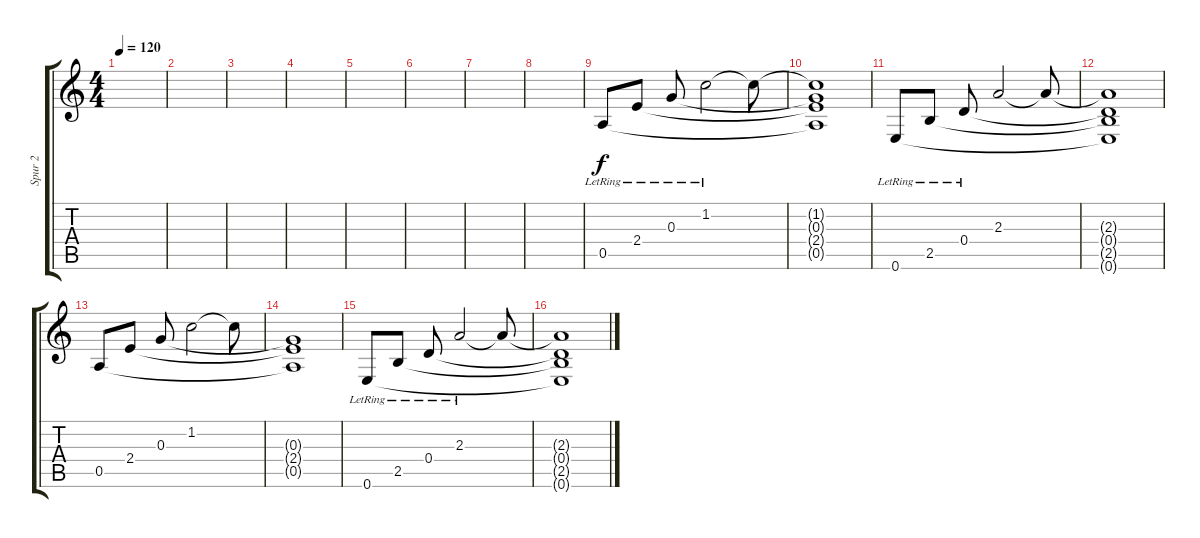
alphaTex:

\track ("Spur 2" "Spur 2") {instrument acousticguitarsteel}
\staff {score tabs}
\tuning (E4 B3 G3 D3 A2 E2) {hide}
\ts (4 4)
\tempo 120
\clef g2
\ks c
|
|
|
|
|
|
|
|
0.5{lr}.8 2.4{lr}.8 0.3{lr}.8 1.2{lr}.2 1.2{t}.8 |
(1.2{t} 0.3{t} 2.4{t} 0.5{t}).1 |
0.6{lr}.8 2.5{lr}.8 0.4{lr}.8 2.3.2 2.3{t}.8 |
(2.3{t} 0.4{t} 2.5{t} 0.6{t}).1 |
0.5.8 2.4.8 0.3.8 1.2.2 1.2{t}.8 |
(0.3{t} 2.4{t} 0.5{t}).1 |
0.6{lr}.8 2.5{lr}.8 0.4{lr}.8 2.3{lr}.2 2.3{t}.8 |
(2.3{t} 0.4{t} 2.5{t} 0.6{t}).1
